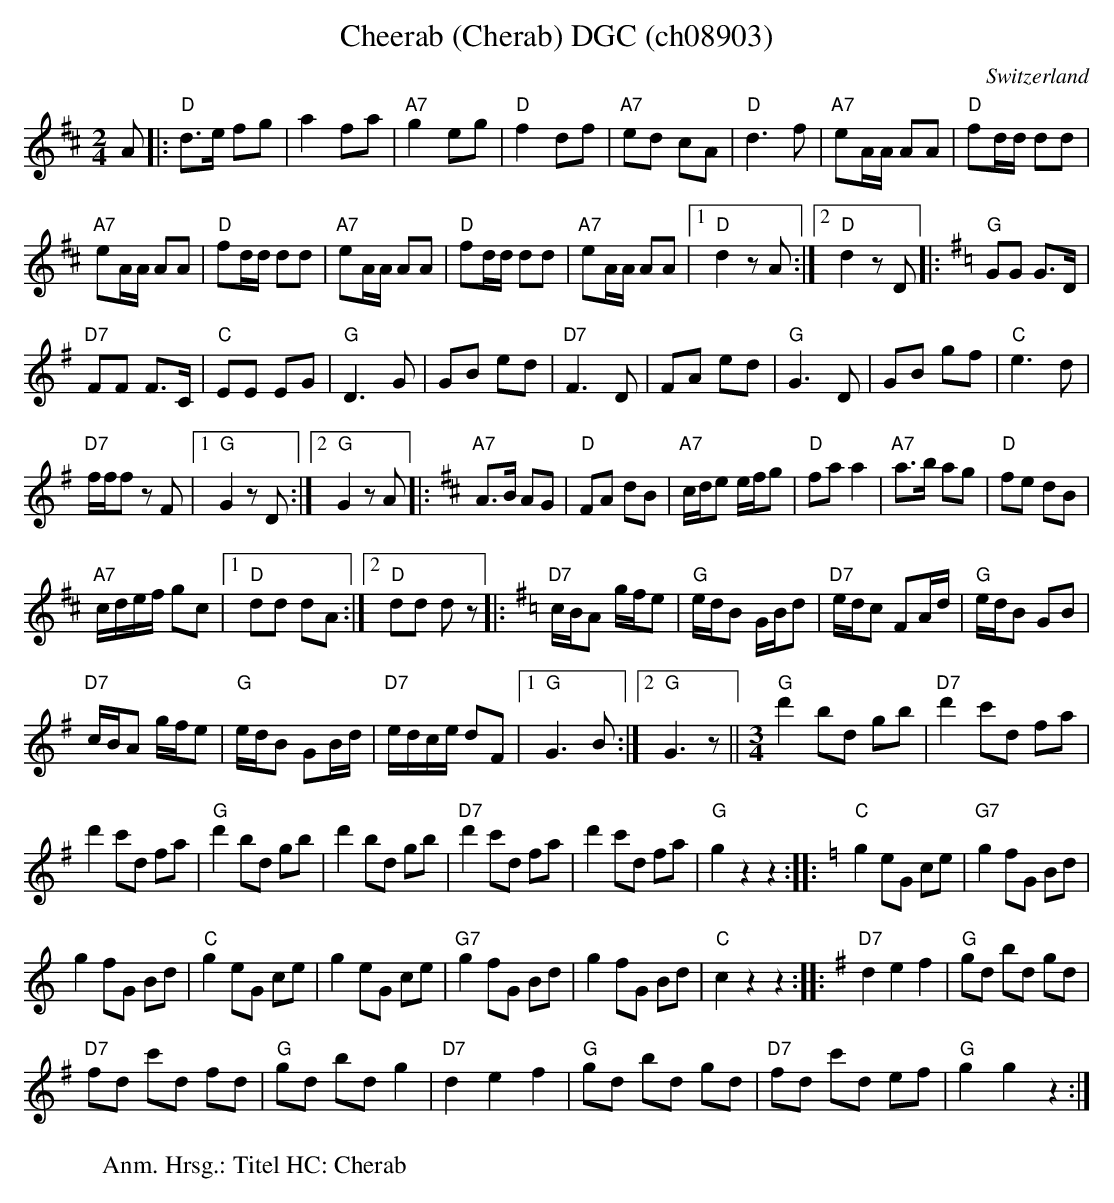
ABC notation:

X:1
T: Cheerab (Cherab) DGC (ch08903)
M:2/4
L:1/8
O:Switzerland
K:D major
A|: "D"d>e fg | a2 fa | "A7"g2 eg | "D"f2 df | "A7"ed cA | "D"d3f | "A7"eA/A/ AA | "D"fd/d/ dd |
"A7"eA/A/ AA | "D"fd/d/ dd | "A7"eA/A/ AA | "D"fd/d/ dd | "A7"eA/A/ AA |1 "D"d2zA :|2 "D"d2zD |: [K:G] "G"GG G>D |
"D7"FF F>C | "C"EE EG | "G"D3G | GB ed | "D7"F3D | FA ed | "G"G3D | GB gf | "C"e3d  |
"D7"f/f/f zF |1 "G"G2zD :|2 "G"G2zA |: [K:D] "A7"A>B AG | "D"FA dB | "A7"c/d/e  e/f/g | "D"faa2 | "A7"a>b ag | "D"fe dB |
"A7"c/d/e/f/ gc |1 "D"dd dA :|2 "D"dd dz |: [K:G] "D7"c/B/A g/f/e | "G"e/d/B G/B/d | "D7"e/d/c FA/d/ | "G"e/d/B GB |
"D7"c/B/A g/f/e | "G"e/d/B GB/d/ | "D7"e/d/c/e/ dF |1 "G"G3B :|2 "G"G3z || [M:3/4]  "G"d'2 bd gb | "D7"d'2 c'd fa |
d'2c'd fa | "G"d'2 bd gb | d'2 bd gb | "D7"d'2 c'd fa | d'2 c'd fa | "G"g2z2z2 :: [K:C] "C"g2 eG ce | "G7"g2 fG Bd |
g2 fG Bd | "C"g2 eG ce | g2 eG ce | "G7"g2 fG Bd | g2 fG Bd | "C"c2z2z2 :: [K:G] "D7"d2e2f2 | "G"gd bd gd |
"D7"fd c'd fd | "G"gd bdg2 | "D7"d2e2f2 | "G"gd bd gd | "D7"fd c'd ef | "G"g2g2z2 :|
W: Anm. Hrsg.: Titel HC: Cherab
